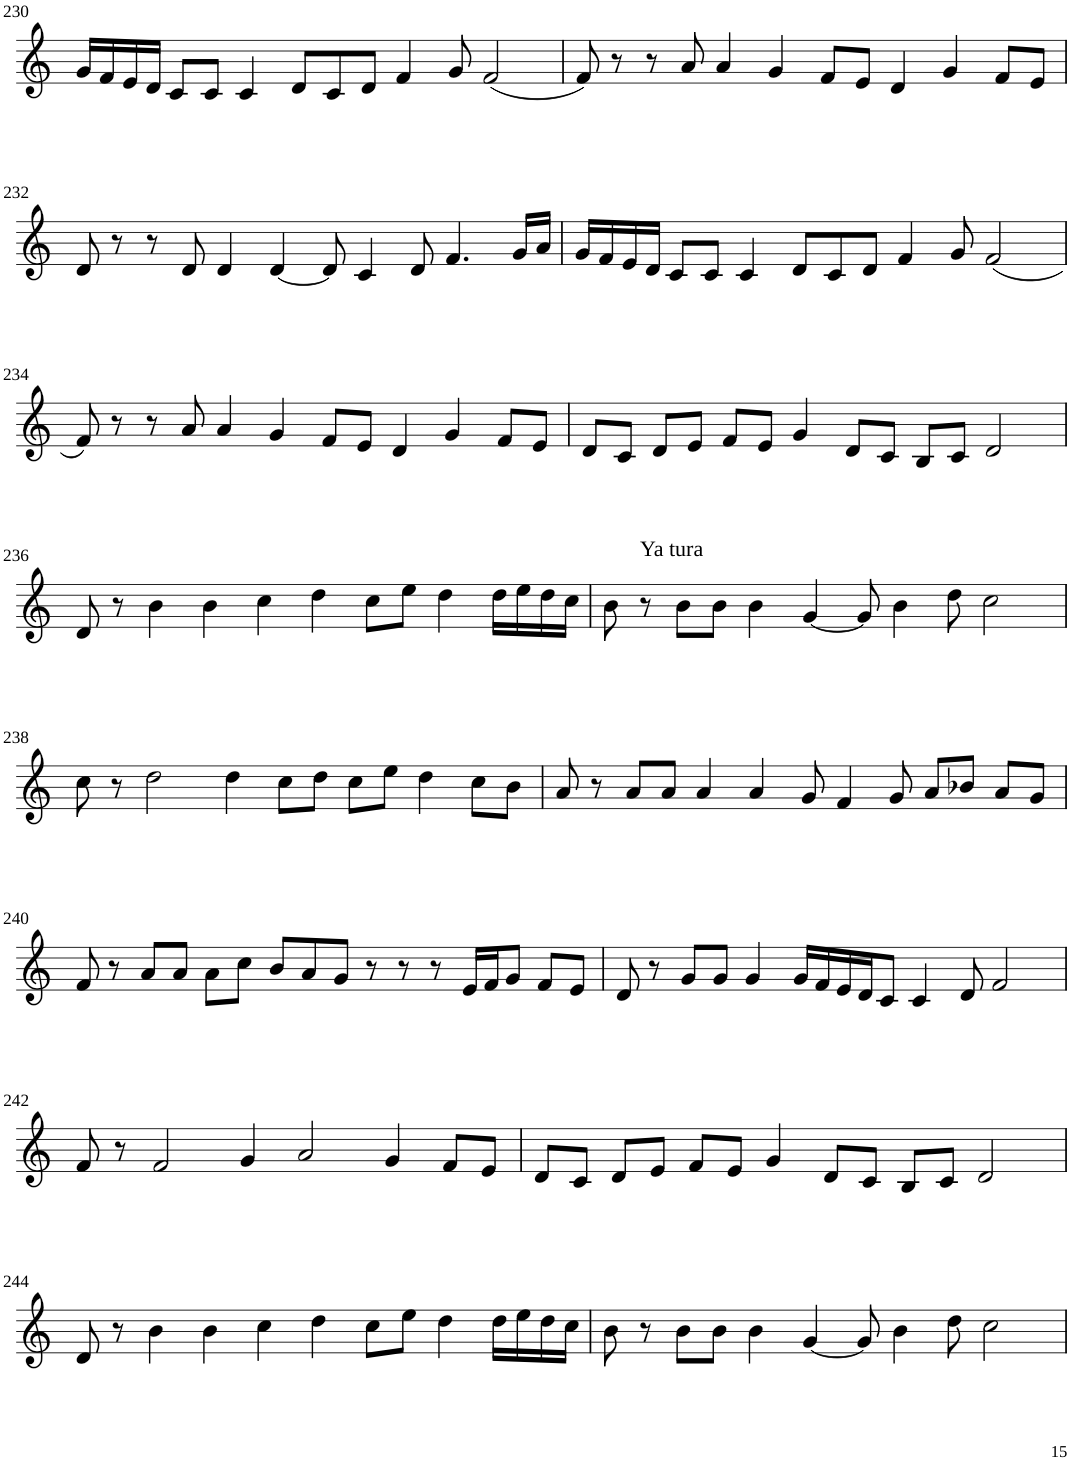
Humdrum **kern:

**kern
*part1
*staff1
*I"Violin
!!LO:PB:g=z
*clefG2
*k[]
*M8/4
=230
16g/LL
16f/
16e/
16d/JJ
8c/L
8c/J
4c/
8d/L
8c/
8d/J
4f/
8g/
(2f/
=231
8f/)
8r
8r
8a/
4a/
4g/
8f/L
8e/J
4d/
4g/
8f/L
8e/J
!!LO:LB:g=z
=232
8d/
8r
8r
8d/
4d/
[4d/
8d/]
4c/
8d/
4.f/
16g/LL
16a/JJ
=233
16g/LL
16f/
16e/
16d/JJ
8c/L
8c/J
4c/
8d/L
8c/
8d/J
4f/
8g/
(2f/
!!LO:LB:g=z
=234
8f/)
8r
8r
8a/
4a/
4g/
8f/L
8e/J
4d/
4g/
8f/L
8e/J
=235
8d/L
8c/J
8d/L
8e/J
8f/L
8e/J
4g/
8d/L
8c/J
8B/L
8c/J
2d/
!!LO:LB:g=z
=236
8d/
8r
4b\
4b\
4cc\
4dd\
8cc\L
8ee\J
4dd\
16dd\LL
16ee\
16dd\
16cc\JJ
=237
8b\
!LO:TX:a:t=Ya tura
8r
8b\L
8b\J
4b\
[4g/
8g/]
4b\
8dd\
2cc\
!!LO:LB:g=z
=238
8cc\
8r
2dd\
4dd\
8cc\L
8dd\J
8cc\L
8ee\J
4dd\
8cc\L
8b\J
=239
8a/
8r
8a/L
8a/J
4a/
4a/
8g/
4f/
8g/
8a/L
8b-X/J
8a/L
8g/J
!!LO:LB:g=z
=240
8f/
8r
8a/L
8a/J
8a\L
8cc\J
8b/L
8a/
8g/J
8r
8r
8r
16e/LL
16f/J
8g/J
8f/L
8e/J
=241
8d/
8r
8g/L
8g/J
4g/
16g/LL
16f/
16e/
16d/J
8c/J
4c/
8d/
2f/
!!LO:LB:g=z
=242
8f/
8r
2f/
4g/
2a/
4g/
8f/L
8e/J
=243
8d/L
8c/J
8d/L
8e/J
8f/L
8e/J
4g/
8d/L
8c/J
8B/L
8c/J
2d/
!!LO:LB:g=z
=244
8d/
8r
4b\
4b\
4cc\
4dd\
8cc\L
8ee\J
4dd\
16dd\LL
16ee\
16dd\
16cc\JJ
=245
8b\
8r
8b\L
8b\J
4b\
[4g/
8g/]
4b\
8dd\
2cc\
=
*-
